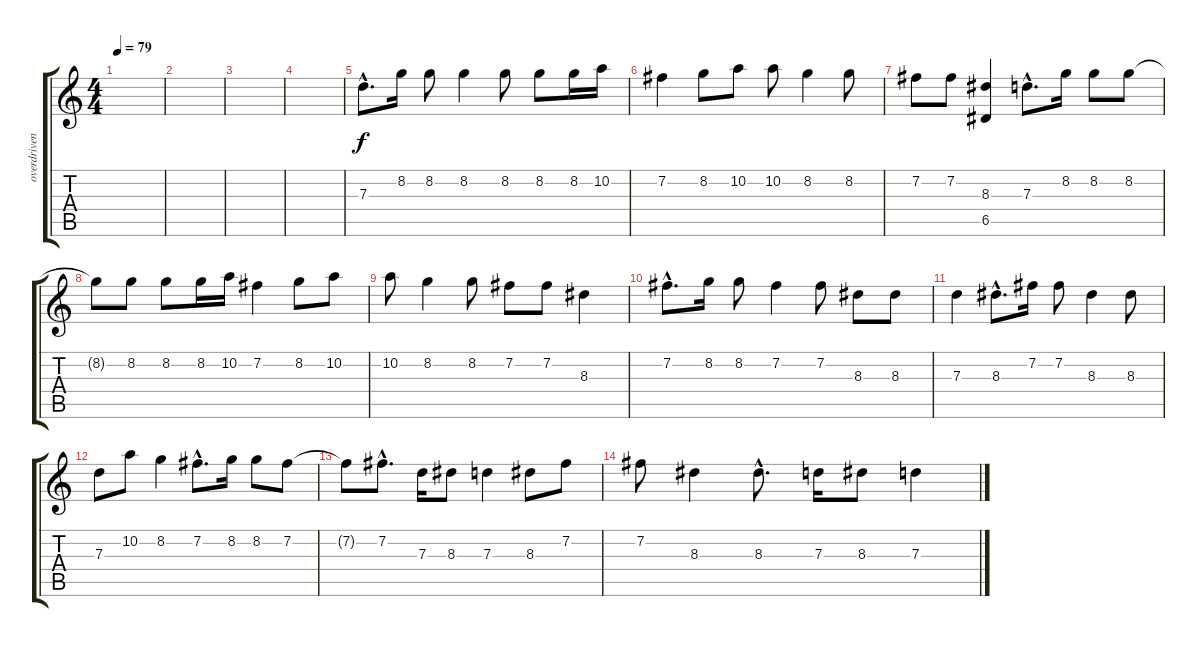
\track ("overdriven gitar" "overdriven") {instrument overdrivenguitar}
\staff {score tabs}
\tuning (E4 B3 G3 D3 A2 E2) {hide}
\ts (4 4)
\tempo 79
\clef g2
\ks c
|
|
|
|
7.3{hac}.8{d} 8.2.16 8.2.8 8.2.4 8.2.8 8.2.8 8.2.16 10.2.16 |
7.2.4 8.2.8 10.2.8 10.2.8 8.2.4 8.2.8 |
7.2.8 7.2.8 (8.3 6.5).4 7.3{hac}.8{d} 8.2.16 8.2.8 8.2.8 |
8.2{t}.8 8.2.8 8.2.8 8.2.16 10.2.16 7.2.4 8.2.8 10.2.8 |
10.2.8 8.2.4 8.2.8 7.2.8 7.2.8 8.3.4 |
7.2{hac}.8{d} 8.2.16 8.2.8 7.2.4 7.2.8 8.3.8 8.3.8 |
7.3.4 8.3{hac}.8{d} 7.2.16 7.2.8 8.3.4 8.3.8 |
7.3.8 10.2.8 8.2.4 7.2{hac}.8{d} 8.2.16 8.2.8 7.2.8 |
7.2{t}.8 7.2{hac}.8{d} 7.3.16 8.3.8 7.3.4 8.3.8 7.2.8 |
7.2.8 8.3.4 8.3{hac}.8{d} 7.3.16 8.3.8 7.3.4
